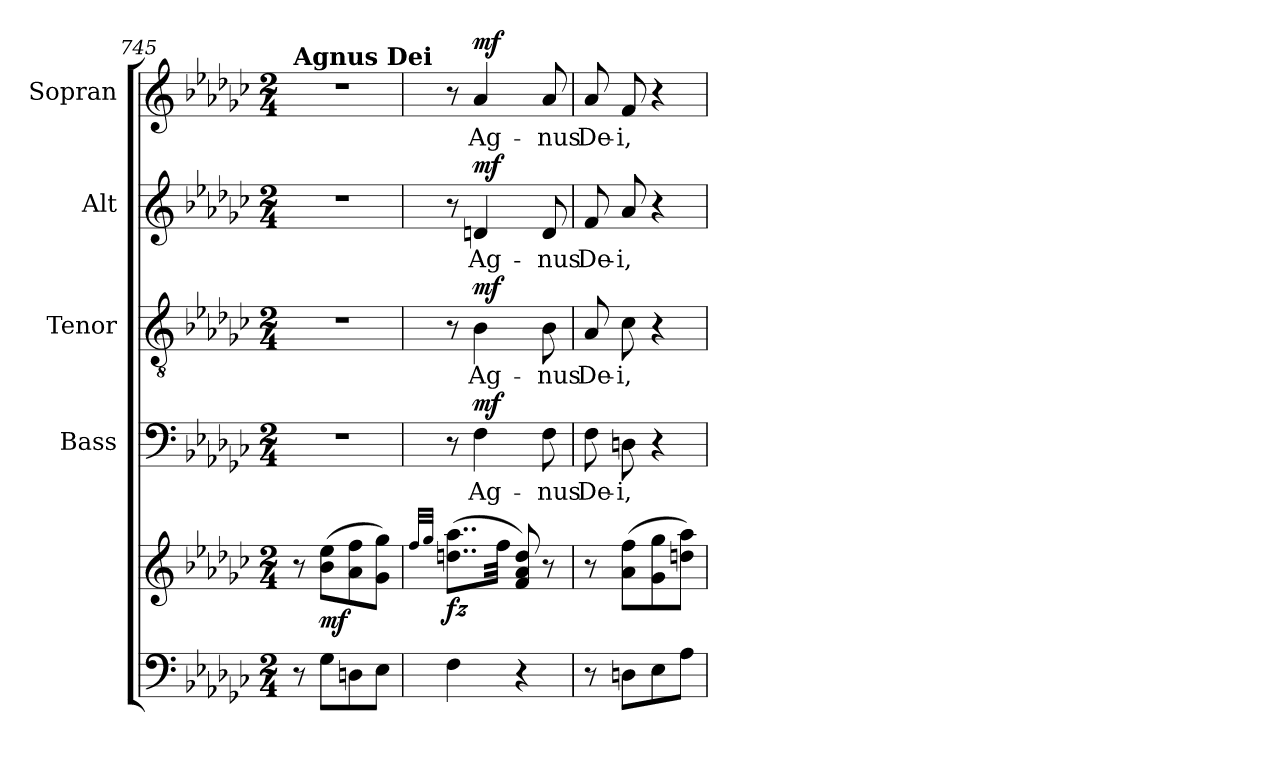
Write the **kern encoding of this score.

**kern	**kern	**dynam	**kern	**text	**dynam	**kern	**text	**dynam	**kern	**text	**dynam	**kern	**text	**dynam
*part5	*part5	*part5	*part4	*part4	*part4	*part3	*part3	*part3	*part2	*part2	*part2	*part1	*part1	*part1
*staff6	*staff5	*staff5/6	*staff4	*staff4	*staff4	*staff3	*staff3	*staff3	*staff2	*staff2	*staff2	*staff1	*staff1	*staff1
*	*	*	*I"Bass	*	*	*I"Tenor	*	*	*I"Alt	*	*	*I"Sopran	*	*
*	*	*	*I'B.	*	*	*I'T.	*	*	*I'A.	*	*	*I'S.	*	*
*clefF4	*clefG2	*	*clefF4	*	*	*clefGv2	*	*	*clefG2	*	*	*clefG2	*	*
*k[b-e-a-d-g-c-]	*k[b-e-a-d-g-c-]	*	*k[b-e-a-d-g-c-]	*	*	*k[b-e-a-d-g-c-]	*	*	*k[b-e-a-d-g-c-]	*	*	*k[b-e-a-d-g-c-]	*	*
*G-:	*G-:	*	*G-:	*	*	*G-:	*	*	*G-:	*	*	*G-:	*	*
*M2/4	*M2/4	*	*M2/4	*	*	*M2/4	*	*	*M2/4	*	*	*M2/4	*	*
=745	=745	=745	=745	=745	=745	=745	=745	=745	=745	=745	=745	=745	=745	=745
!	!	!	!	!	!	!	!	!	!	!	!	!LO:TX:a:B:t=Agnus Dei	!	!
8r	8r	.	2r	.	.	2r	.	.	2r	.	.	2r	.	.
!	!	!LO:DY:b	!	!	!	!	!	!	!	!	!	!	!	!
8G-\L	(>8b-\ 8ee-\L	mf	.	.	.	.	.	.	.	.	.	.	.	.
8Dn\	8a-\ 8ff\	.	.	.	.	.	.	.	.	.	.	.	.	.
8E-\J	8g-\ 8gg-\J)	.	.	.	.	.	.	.	.	.	.	.	.	.
=746	=746	=746	=746	=746	=746	=746	=746	=746	=746	=746	=746	=746	=746	=746
.	32qff/LLL	.	.	.	.	.	.	.	.	.	.	.	.	.
.	32qgg-/JJJ	.	.	.	.	.	.	.	.	.	.	.	.	.
!	!	!LO:DY:b	!	!	!	!	!	!	!	!	!	!	!	!
4F\	(>8..ddn\ 8..aa-\L	fz	8r	.	.	8r	.	.	8r	.	.	8r	.	.
!	!	!	!	!LO:LY:b	!LO:DY:a	!	!LO:LY:b	!LO:DY:a	!	!LO:LY:b	!LO:DY:a	!	!LO:LY:b	!LO:DY:a
.	.	.	4F\	Ag-	mf	4B-\	Ag-	mf	4dn/	Ag-	mf	4a-/	Ag-	mf
.	32ff\Jkk	.	.	.	.	.	.	.	.	.	.	.	.	.
4r	8f/ 8a-/ 8dd/)	.	.	.	.	.	.	.	.	.	.	.	.	.
!	!	!	!	!LO:LY:b	!	!	!LO:LY:b	!	!	!LO:LY:b	!	!	!LO:LY:b	!
.	8r	.	8F\	-nus	.	8B-\	-nus	.	8d/	-nus	.	8a-/	-nus	.
=747	=747	=747	=747	=747	=747	=747	=747	=747	=747	=747	=747	=747	=747	=747
!	!	!	!	!LO:LY:b	!	!	!LO:LY:b	!	!	!LO:LY:b	!	!	!LO:LY:b	!
8r	8r	.	8F\	De-	.	8A-/	De-	.	8f/	De-	.	8a-/	De-	.
!	!	!	!	!LO:LY:b	!	!	!LO:LY:b	!	!	!LO:LY:b	!	!	!LO:LY:b	!
8Dn\L	(>8a-\ 8ff\L	.	8Dn\	-i,	.	8c-\	-i,	.	8a-/	-i,	.	8f/	-i,	.
8E-\	8g-\ 8gg-\	.	4r	.	.	4r	.	.	4r	.	.	4r	.	.
8A-\J	8ddn\ 8aa-\J)	.	.	.	.	.	.	.	.	.	.	.	.	.
=	=	=	=	=	=	=	=	=	=	=	=	=	=	=
*-	*-	*-	*-	*-	*-	*-	*-	*-	*-	*-	*-	*-	*-	*-
